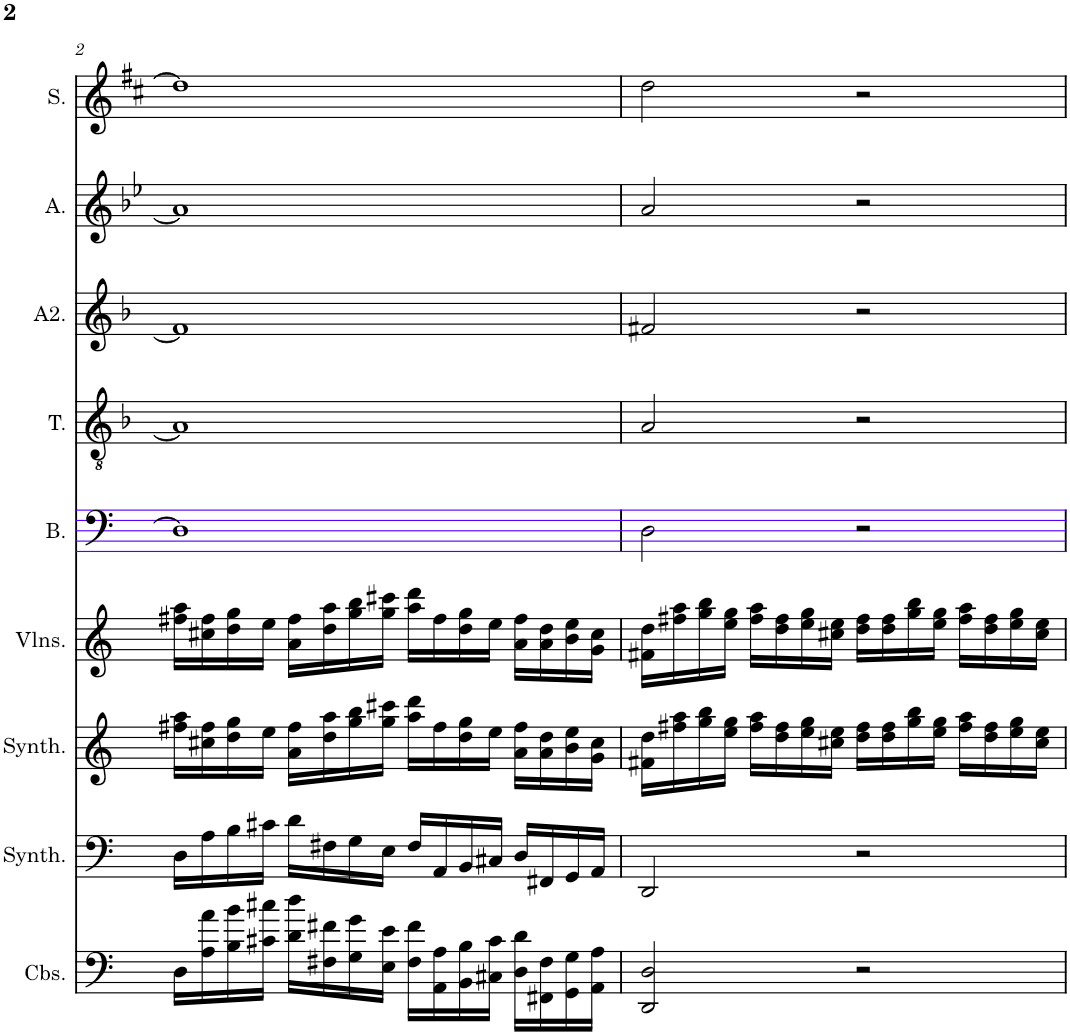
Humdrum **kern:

**kern	**kern	**kern	**kern	**kern	**kern	**kern	**kern	**kern
*part9	*part8	*part7	*part6	*part5	*part4	*part3	*part2	*part1
*staff9	*staff8	*staff7	*staff6	*staff5	*staff4	*staff3	*staff2	*staff1
*I"Contrebasses, D'Bass/Strings, etc	*I"Synthétiseur d'instruments à cordes, Synth strings, etc	*I"Synthétiseur d'instruments à cordes, Synth strings 2	*I"Violons, 1st violins	*I"Basse	*I"Ténor	*I"Alto 2	*I"Alto	*I"Soprano
*I'Cbs.	*I'Synth.	*I'Synth.	*I'Vlns.	*I'B.	*I'T.	*I'A2.	*I'A.	*I'S.
!!LO:PB:g=z
*clefF4	*clefF4	*clefG2	*clefG2	*clefF4	*clefGv2	*clefG2	*clefG2	*clefG2
*Trd7c12	*	*	*	*	*	*	*	*
*k[]	*k[]	*k[]	*k[]	*k[]	*k[b-]	*k[b-]	*k[b-e-]	*k[f#c#]
*M4/4	*M4/4	*M4/4	*M4/4	*M4/4	*M4/4	*M4/4	*M4/4	*M4/4
=2	=2	=2	=2	=2	=2	=2	=2	=2
16D\LL	16D\LL	16ff#X\ 16aa\LL	16ff#X\ 16aa\LL	1D]	1A]	1f#]	1a]	1dd]
16A\ 16a\	16A\	16cc#X\ 16ff#\	16cc#X\ 16ff#\	.	.	.	.	.
16B\ 16b\	16B\	16dd\ 16gg\	16dd\ 16gg\	.	.	.	.	.
16c#X\ 16cc#X\JJ	16c#X\JJ	16ee\JJ	16ee\JJ	.	.	.	.	.
16d\ 16dd\LL	16d\LL	16a\ 16ff#\LL	16a\ 16ff#\LL	.	.	.	.	.
16F#X\ 16f#X\	16F#X\	16dd\ 16aa\	16dd\ 16aa\	.	.	.	.	.
16G\ 16g\	16G\	16gg\ 16bb\	16gg\ 16bb\	.	.	.	.	.
16E\ 16e\JJ	16E\JJ	16gg\ 16ccc#X\JJ	16gg\ 16ccc#X\JJ	.	.	.	.	.
16F#\ 16f#\LL	16F#/LL	16aa\ 16ddd\LL	16aa\ 16ddd\LL	.	.	.	.	.
16AA\ 16A\	16AA/	16ff#\	16ff#\	.	.	.	.	.
16BB\ 16B\	16BB/	16dd\ 16gg\	16dd\ 16gg\	.	.	.	.	.
16C#X\ 16c#\JJ	16C#X/JJ	16ee\JJ	16ee\JJ	.	.	.	.	.
16D\ 16d\LL	16D/LL	16a\ 16ff#\LL	16a\ 16ff#\LL	.	.	.	.	.
16FF#X\ 16F#\	16FF#X/	16a\ 16dd\	16a\ 16dd\	.	.	.	.	.
16GG\ 16G\	16GG/	16b\ 16ee\	16b\ 16ee\	.	.	.	.	.
16AA\ 16A\JJ	16AA/JJ	16g\ 16cc#\JJ	16g\ 16cc#\JJ	.	.	.	.	.
=3	=3	=3	=3	=3	=3	=3	=3	=3
2DD/ 2D/	2DD/	16f#X\ 16dd\LL	16f#X\ 16dd\LL	2D\	2A/	2f#X/	2a/	2dd\
.	.	16ff#X\ 16aa\	16ff#X\ 16aa\	.	.	.	.	.
.	.	16gg\ 16bb\	16gg\ 16bb\	.	.	.	.	.
.	.	16ee\ 16gg\JJ	16ee\ 16gg\JJ	.	.	.	.	.
.	.	16ff#\ 16aa\LL	16ff#\ 16aa\LL	.	.	.	.	.
.	.	16dd\ 16ff#\	16dd\ 16ff#\	.	.	.	.	.
.	.	16ee\ 16gg\	16ee\ 16gg\	.	.	.	.	.
.	.	16cc#X\ 16ee\JJ	16cc#X\ 16ee\JJ	.	.	.	.	.
2r	2r	16dd\ 16ff#\LL	16dd\ 16ff#\LL	2r	2r	2r	2r	2r
.	.	16dd\ 16ff#\	16dd\ 16ff#\	.	.	.	.	.
.	.	16gg\ 16bb\	16gg\ 16bb\	.	.	.	.	.
.	.	16ee\ 16gg\JJ	16ee\ 16gg\JJ	.	.	.	.	.
.	.	16ff#\ 16aa\LL	16ff#\ 16aa\LL	.	.	.	.	.
.	.	16dd\ 16ff#\	16dd\ 16ff#\	.	.	.	.	.
.	.	16ee\ 16gg\	16ee\ 16gg\	.	.	.	.	.
.	.	16cc#\ 16ee\JJ	16cc#\ 16ee\JJ	.	.	.	.	.
=	=	=	=	=	=	=	=	=
*-	*-	*-	*-	*-	*-	*-	*-	*-
